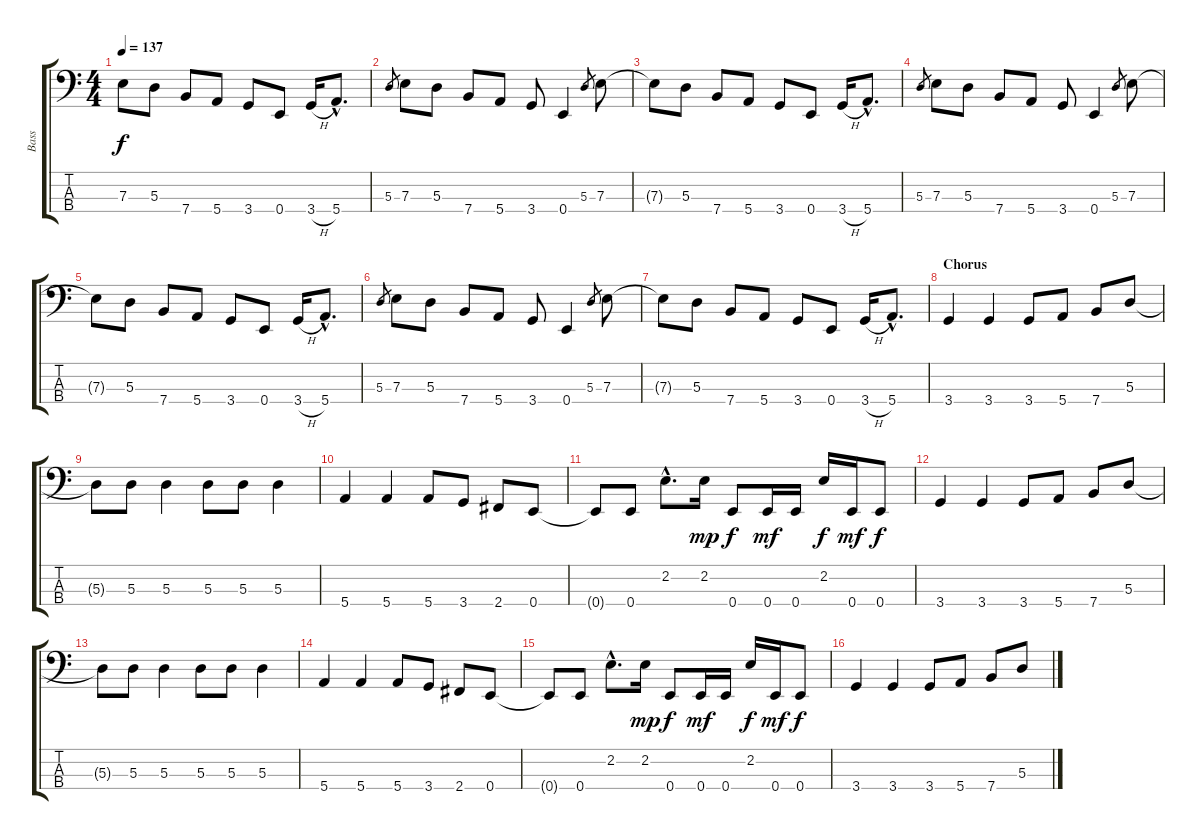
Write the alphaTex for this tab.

\track ("Bass" "Bass") {instrument electricbasspick}
\staff {score tabs}
\tuning (G2 D2 A1 E1) {hide}
\ts (4 4)
\tempo 137
\clef f4
\ks c
7.3{t}.8{dy f} 5.3.8 7.4.8 5.4.8 3.4.8 0.4.8 3.4{h}.16 5.4{hac}.8{d} |
5.3.8{gr} 7.3.8 5.3.8 7.4.8 5.4.8 3.4.8 0.4.4 5.3.8{gr} 7.3.8 |
7.3{t}.8 5.3.8 7.4.8 5.4.8 3.4.8 0.4.8 3.4{h}.16 5.4{hac}.8{d} |
5.3.8{gr} 7.3.8 5.3.8 7.4.8 5.4.8 3.4.8 0.4.4 5.3.8{gr} 7.3.8 |
7.3{t}.8 5.3.8 7.4.8 5.4.8 3.4.8 0.4.8 3.4{h}.16 5.4{hac}.8{d} |
5.3.8{gr} 7.3.8 5.3.8 7.4.8 5.4.8 3.4.8 0.4.4 5.3.8{gr} 7.3.8 |
7.3{t}.8 5.3.8 7.4.8 5.4.8 3.4.8 0.4.8 3.4{h}.16 5.4{hac}.8{d} |
\section ("" "Chorus")
3.4.4 3.4.4 3.4.8 5.4.8 7.4.8 5.3.8 |
5.3{t}.8 5.3.8 5.3.4 5.3.8 5.3.8 5.3.4 |
5.4.4 5.4.4 5.4.8 3.4.8 2.4.8 0.4.8 |
0.4{t}.8 0.4.8 2.2{hac}.8{d} 2.2.16{dy mp} 0.4.8{dy f} 0.4.16{dy mf} 0.4.16 2.2.16{dy f} 0.4.16{dy mf} 0.4.8{dy f} |
3.4.4 3.4.4 3.4.8 5.4.8 7.4.8 5.3.8 |
5.3{t}.8 5.3.8 5.3.4 5.3.8 5.3.8 5.3.4 |
5.4.4 5.4.4 5.4.8 3.4.8 2.4.8 0.4.8 |
0.4{t}.8 0.4.8 2.2{hac}.8{d} 2.2.16{dy mp} 0.4.8{dy f} 0.4.16{dy mf} 0.4.16 2.2.16{dy f} 0.4.16{dy mf} 0.4.8{dy f} |
3.4.4 3.4.4 3.4.8 5.4.8 7.4.8 5.3.8
